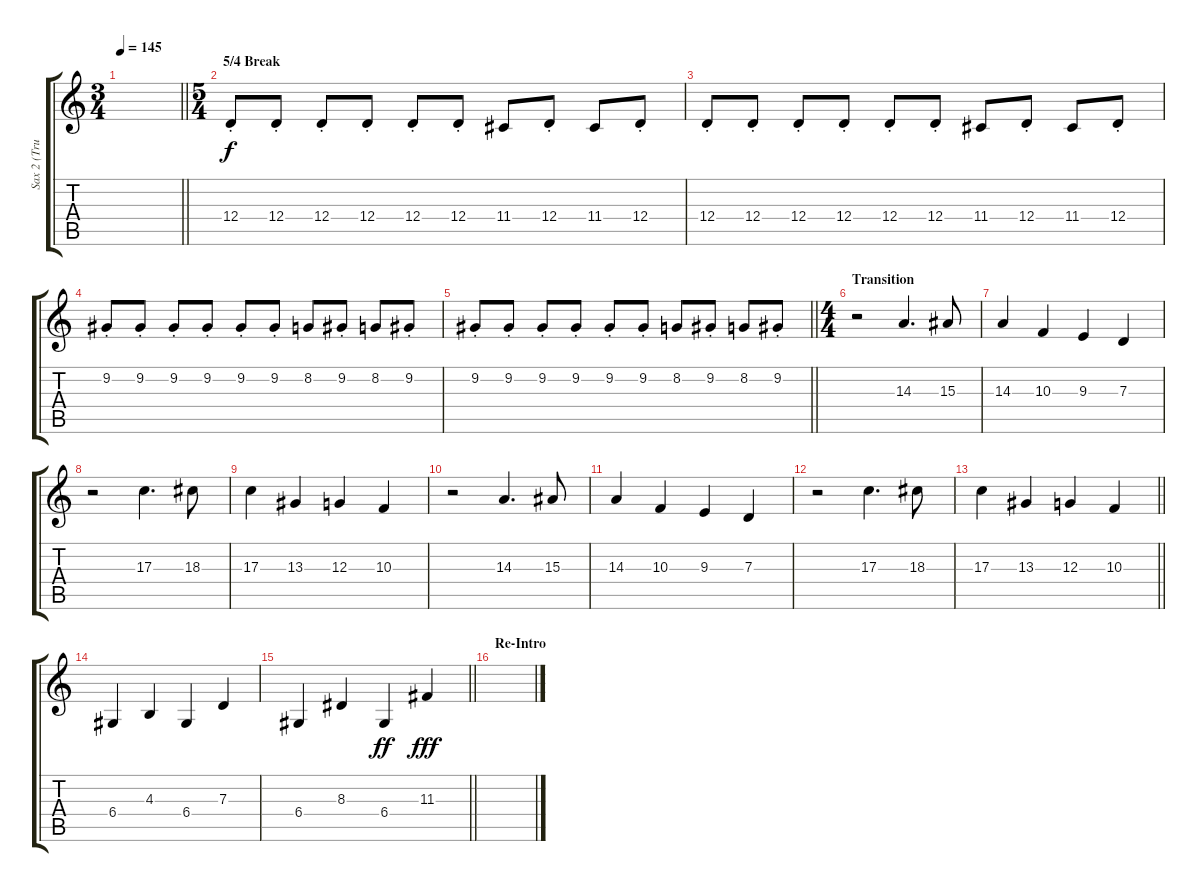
\track ("Sax 2 (Trumpet2)" "Sax 2 (Tru") {instrument tenorsax}
\staff {score tabs}
\tuning (E4 B3 G3 D3 A2 D2) {hide}
\ts (3 4)
\tempo 145
\clef g2
\barLineRight lightlight
\ks c
|
\ts (5 4)
\section ("" "5/4 Break")
12.4{st}.8{volume 10 balance 3 instrument tenorsax} 12.4{st}.8 12.4{st}.8 12.4{st}.8 12.4{st}.8 12.4{st}.8 11.4.8 12.4{st}.8 11.4.8 12.4{st}.8 |
12.4{st}.8 12.4{st}.8 12.4{st}.8 12.4{st}.8 12.4{st}.8 12.4{st}.8 11.4.8 12.4{st}.8 11.4.8 12.4{st}.8 |
9.2{st}.8 9.2{st}.8 9.2{st}.8 9.2{st}.8 9.2{st}.8 9.2{st}.8 8.2.8 9.2{st}.8 8.2.8 9.2{st}.8 |
\barLineRight lightlight
9.2{st}.8 9.2{st}.8 9.2{st}.8 9.2{st}.8 9.2{st}.8 9.2{st}.8 8.2.8 9.2{st}.8 8.2.8 9.2{st}.8 |
\ts (4 4)
\section ("" "Transition")
r.2{volume 13 balance 8} 14.3.4{d} 15.3.8 |
14.3.4 10.3.4 9.3.4 7.3.4 |
r.2 17.3.4{d} 18.3.8 |
17.3.4 13.3.4 12.3.4 10.3.4 |
r.2 14.3.4{d} 15.3.8 |
14.3.4 10.3.4 9.3.4 7.3.4 |
r.2 17.3.4{d} 18.3.8 |
\barLineRight lightlight
17.3.4 13.3.4 12.3.4 10.3.4 |
6.4.4{volume 16} 4.3.4 6.4.4 7.3.4 |
\barLineRight lightlight
6.4.4 8.3.4 6.4.4{dy ff} 11.3.4{dy fff} |
\section ("" "Re-Intro")
